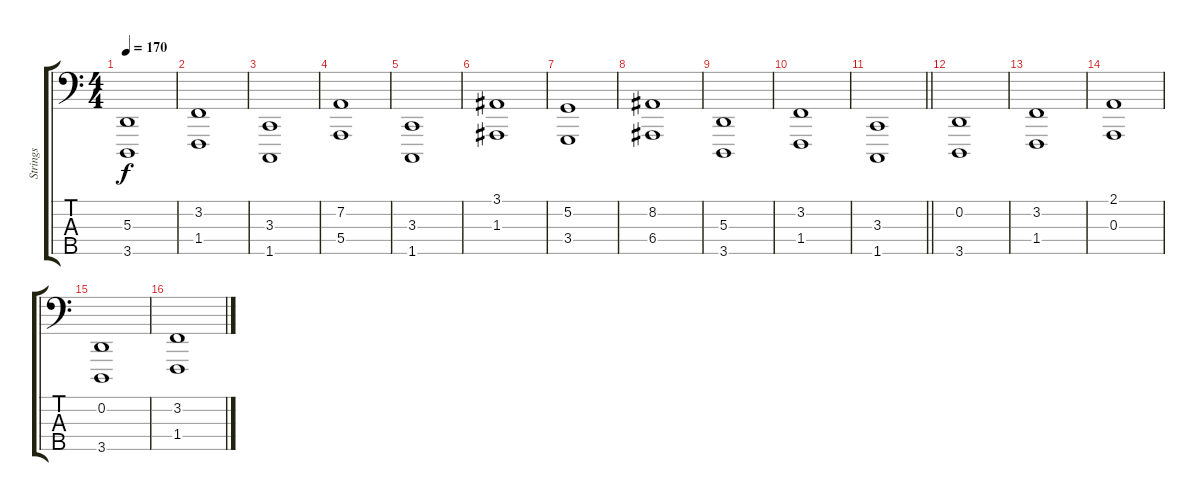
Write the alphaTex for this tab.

\track ("Strings" "Strings") {instrument stringensemble1}
\staff {score tabs}
\tuning (G2 D2 A1 E1 B0) {hide}
\ts (4 4)
\tempo 170
\clef f4
\ks c
(5.3 3.5).1{dy f} |
(3.2 1.4).1 |
(3.3 1.5).1 |
(7.2 5.4).1 |
(3.3 1.5).1 |
(3.1 1.3).1 |
(5.2 3.4).1 |
(8.2 6.4).1 |
(5.3 3.5).1 |
(3.2 1.4).1 |
\barLineRight lightlight
(3.3 1.5).1 |
\section ("" "")
(0.2 3.5).1 |
(3.2 1.4).1 |
(2.1 0.3).1 |
(0.2 3.5).1 |
(3.2 1.4).1
